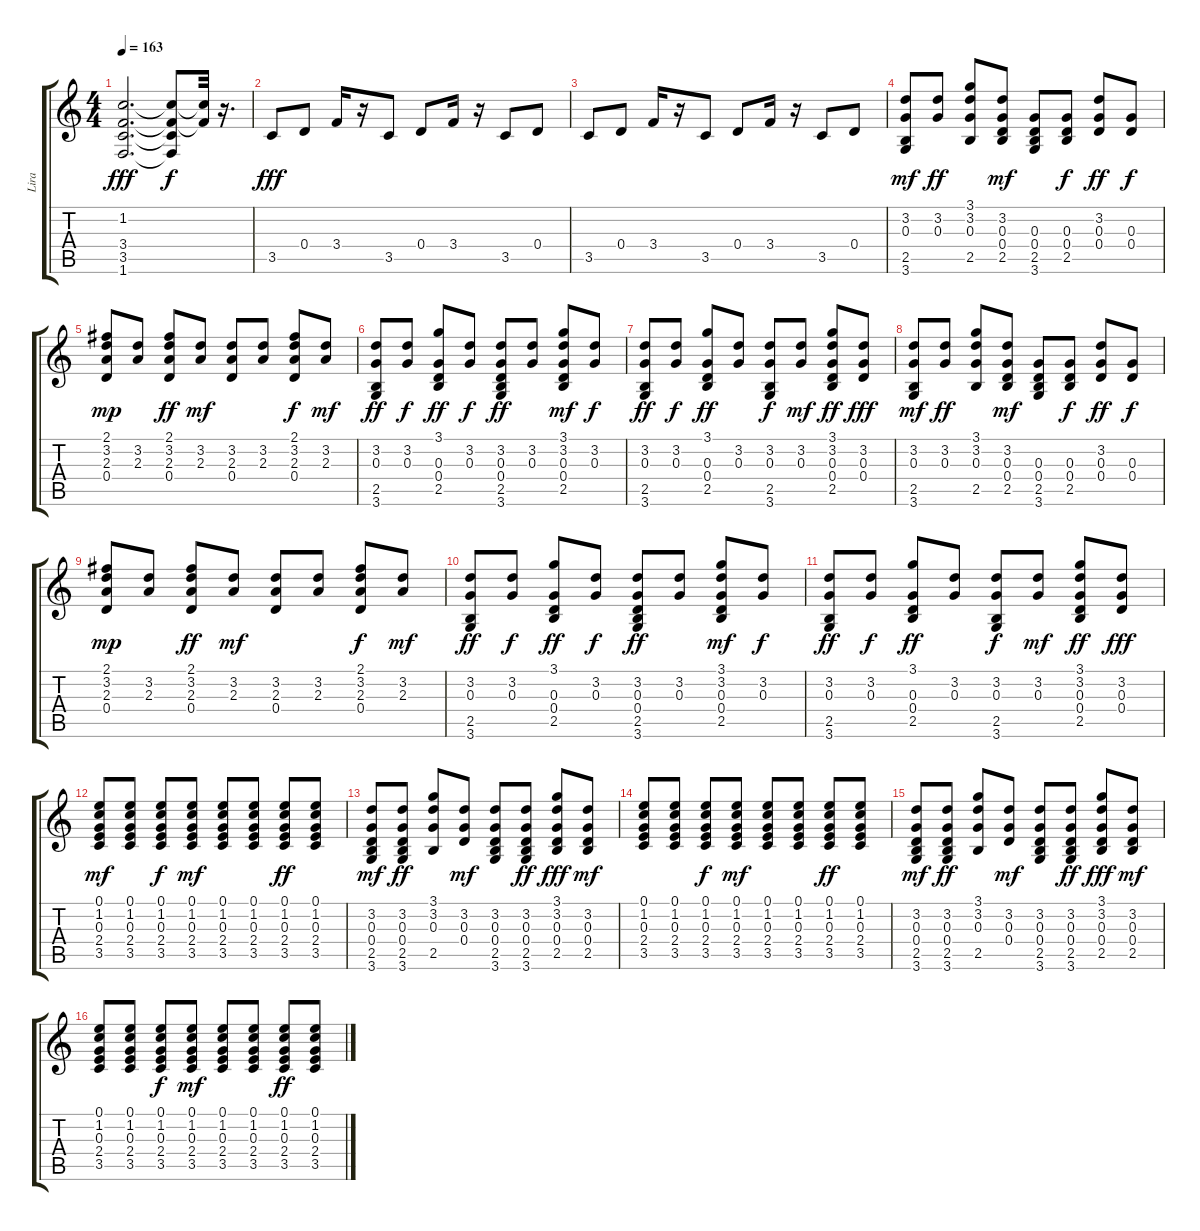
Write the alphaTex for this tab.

\track ("Lira" "Lira") {instrument acousticguitarsteel}
\staff {score tabs}
\tuning (E4 B3 G3 D3 A2 E2) {hide}
\ts (4 4)
\tempo 163
\clef g2
\ks c
(1.2 3.4 3.5 1.6).2{d dy fff} (1.2{t} 3.4{t} 3.5{t} 1.6{t}).8{dy f} (1.2{t} 3.4{t}).32 r.16{d} |
3.5.8{dy fff} 0.4.8 3.4.16 r.16 3.5.8 0.4.8 3.4.16 r.16 3.5.8 0.4.8 |
3.5.8 0.4.8 3.4.16 r.16 3.5.8 0.4.8 3.4.16 r.16 3.5.8 0.4.8 |
(3.2 0.3 2.5 3.6).8{dy mf} (3.2 0.3).8{dy ff} (3.1 3.2 0.3 2.5).8 (3.2 0.3 0.4 2.5).8{dy mf} (0.3 0.4 2.5 3.6).8 (0.3 0.4 2.5).8{dy f} (3.2 0.3 0.4).8{dy ff} (0.3 0.4).8{dy f} |
(2.1 3.2 2.3 0.4).8{dy mp} (3.2 2.3).8 (2.1 3.2 2.3 0.4).8{dy ff} (3.2 2.3).8{dy mf} (3.2 2.3 0.4).8 (3.2 2.3).8 (2.1 3.2 2.3 0.4).8{dy f} (3.2 2.3).8{dy mf} |
(3.2 0.3 2.5 3.6).8{dy ff} (3.2 0.3).8{dy f} (3.1 0.3 0.4 2.5).8{dy ff} (3.2 0.3).8{dy f} (3.2 0.3 0.4 2.5 3.6).8{dy ff} (3.2 0.3).8 (3.1 3.2 0.3 0.4 2.5).8{dy mf} (3.2 0.3).8{dy f} |
(3.2 0.3 2.5 3.6).8{dy ff} (3.2 0.3).8{dy f} (3.1 0.3 0.4 2.5).8{dy ff} (3.2 0.3).8 (3.2 0.3 2.5 3.6).8{dy f} (3.2 0.3).8{dy mf} (3.1 3.2 0.3 0.4 2.5).8{dy ff} (3.2 0.3 0.4).8{dy fff} |
(3.2 0.3 2.5 3.6).8{dy mf} (3.2 0.3).8{dy ff} (3.1 3.2 0.3 2.5).8 (3.2 0.3 0.4 2.5).8{dy mf} (0.3 0.4 2.5 3.6).8 (0.3 0.4 2.5).8{dy f} (3.2 0.3 0.4).8{dy ff} (0.3 0.4).8{dy f} |
(2.1 3.2 2.3 0.4).8{dy mp} (3.2 2.3).8 (2.1 3.2 2.3 0.4).8{dy ff} (3.2 2.3).8{dy mf} (3.2 2.3 0.4).8 (3.2 2.3).8 (2.1 3.2 2.3 0.4).8{dy f} (3.2 2.3).8{dy mf} |
(3.2 0.3 2.5 3.6).8{dy ff} (3.2 0.3).8{dy f} (3.1 0.3 0.4 2.5).8{dy ff} (3.2 0.3).8{dy f} (3.2 0.3 0.4 2.5 3.6).8{dy ff} (3.2 0.3).8 (3.1 3.2 0.3 0.4 2.5).8{dy mf} (3.2 0.3).8{dy f} |
(3.2 0.3 2.5 3.6).8{dy ff} (3.2 0.3).8{dy f} (3.1 0.3 0.4 2.5).8{dy ff} (3.2 0.3).8 (3.2 0.3 2.5 3.6).8{dy f} (3.2 0.3).8{dy mf} (3.1 3.2 0.3 0.4 2.5).8{dy ff} (3.2 0.3 0.4).8{dy fff} |
(0.1 1.2 0.3 2.4 3.5).8{dy mf} (0.1 1.2 0.3 2.4 3.5).8 (0.1 1.2 0.3 2.4 3.5).8{dy f} (0.1 1.2 0.3 2.4 3.5).8{dy mf} (0.1 1.2 0.3 2.4 3.5).8 (0.1 1.2 0.3 2.4 3.5).8 (0.1 1.2 0.3 2.4 3.5).8{dy ff} (0.1 1.2 0.3 2.4 3.5).8 |
(3.2 0.3 0.4 2.5 3.6).8{dy mf} (3.2 0.3 0.4 2.5 3.6).8{dy ff} (3.1 3.2 0.3 2.5).8 (3.2 0.3 0.4).8{dy mf} (3.2 0.3 0.4 2.5 3.6).8 (3.2 0.3 0.4 2.5 3.6).8{dy ff} (3.1 3.2 0.3 0.4 2.5).8{dy fff} (3.2 0.3 0.4 2.5).8{dy mf} |
(0.1 1.2 0.3 2.4 3.5).8 (0.1 1.2 0.3 2.4 3.5).8 (0.1 1.2 0.3 2.4 3.5).8{dy f} (0.1 1.2 0.3 2.4 3.5).8{dy mf} (0.1 1.2 0.3 2.4 3.5).8 (0.1 1.2 0.3 2.4 3.5).8 (0.1 1.2 0.3 2.4 3.5).8{dy ff} (0.1 1.2 0.3 2.4 3.5).8 |
(3.2 0.3 0.4 2.5 3.6).8{dy mf} (3.2 0.3 0.4 2.5 3.6).8{dy ff} (3.1 3.2 0.3 2.5).8 (3.2 0.3 0.4).8{dy mf} (3.2 0.3 0.4 2.5 3.6).8 (3.2 0.3 0.4 2.5 3.6).8{dy ff} (3.1 3.2 0.3 0.4 2.5).8{dy fff} (3.2 0.3 0.4 2.5).8{dy mf} |
(0.1 1.2 0.3 2.4 3.5).8 (0.1 1.2 0.3 2.4 3.5).8 (0.1 1.2 0.3 2.4 3.5).8{dy f} (0.1 1.2 0.3 2.4 3.5).8{dy mf} (0.1 1.2 0.3 2.4 3.5).8 (0.1 1.2 0.3 2.4 3.5).8 (0.1 1.2 0.3 2.4 3.5).8{dy ff} (0.1 1.2 0.3 2.4 3.5).8
